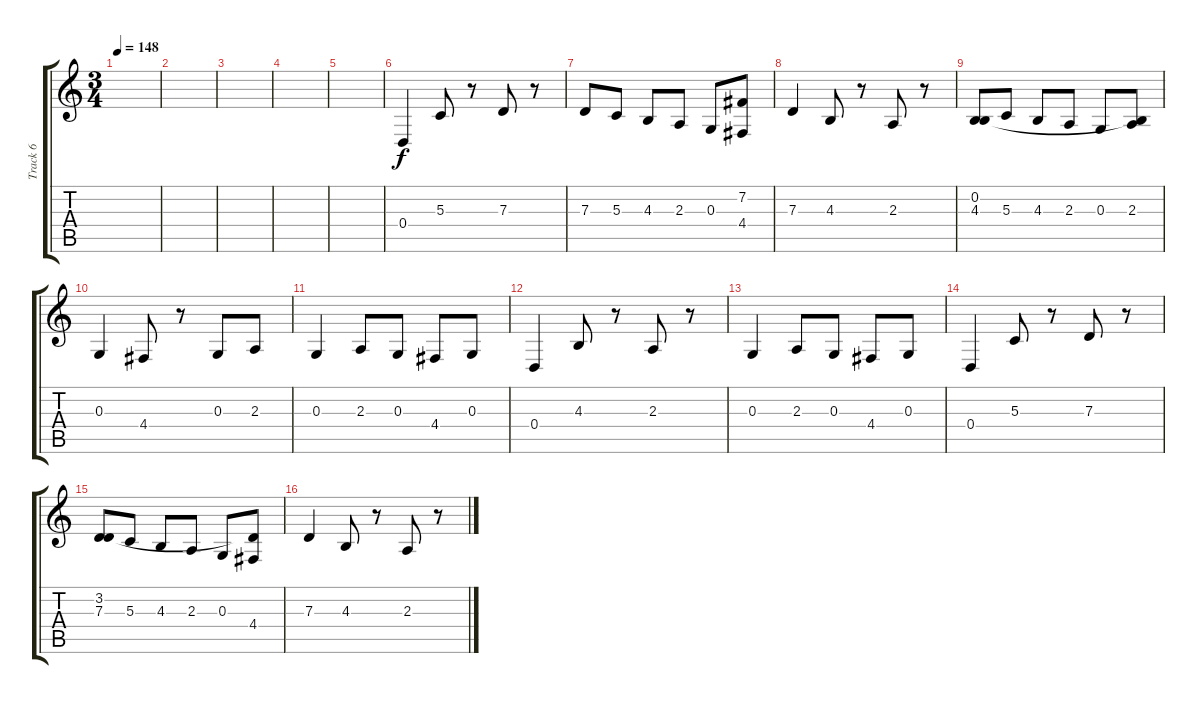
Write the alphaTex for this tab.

\track ("Track 6" "Track 6") {instrument englishhorn}
\staff {score tabs}
\tuning (E4 B3 G3 D3 A2 E2) {hide}
\ts (3 4)
\tempo 148
\clef g2
\ks c
|
|
|
|
|
0.4.4 5.3.8 r.8 7.3.8 r.8 |
7.3.8 5.3.8 4.3.8 2.3.8 0.3.8 (7.2 4.4).8 |
7.3.4 4.3.8 r.8 2.3.8 r.8 |
(0.2 4.3).8 5.3.8 4.3.8 2.3.8 0.3.8 (0.2{t} 2.3).8 |
0.3.4 4.4.8 r.8 0.3.8 2.3.8 |
0.3.4 2.3.8 0.3.8 4.4.8 0.3.8 |
0.4.4 4.3.8 r.8 2.3.8 r.8 |
0.3.4 2.3.8 0.3.8 4.4.8 0.3.8 |
0.4.4 5.3.8 r.8 7.3.8 r.8 |
(3.2 7.3).8 5.3.8 4.3.8 2.3.8 0.3.8 (3.2{t} 4.4).8 |
7.3.4 4.3.8 r.8 2.3.8 r.8
